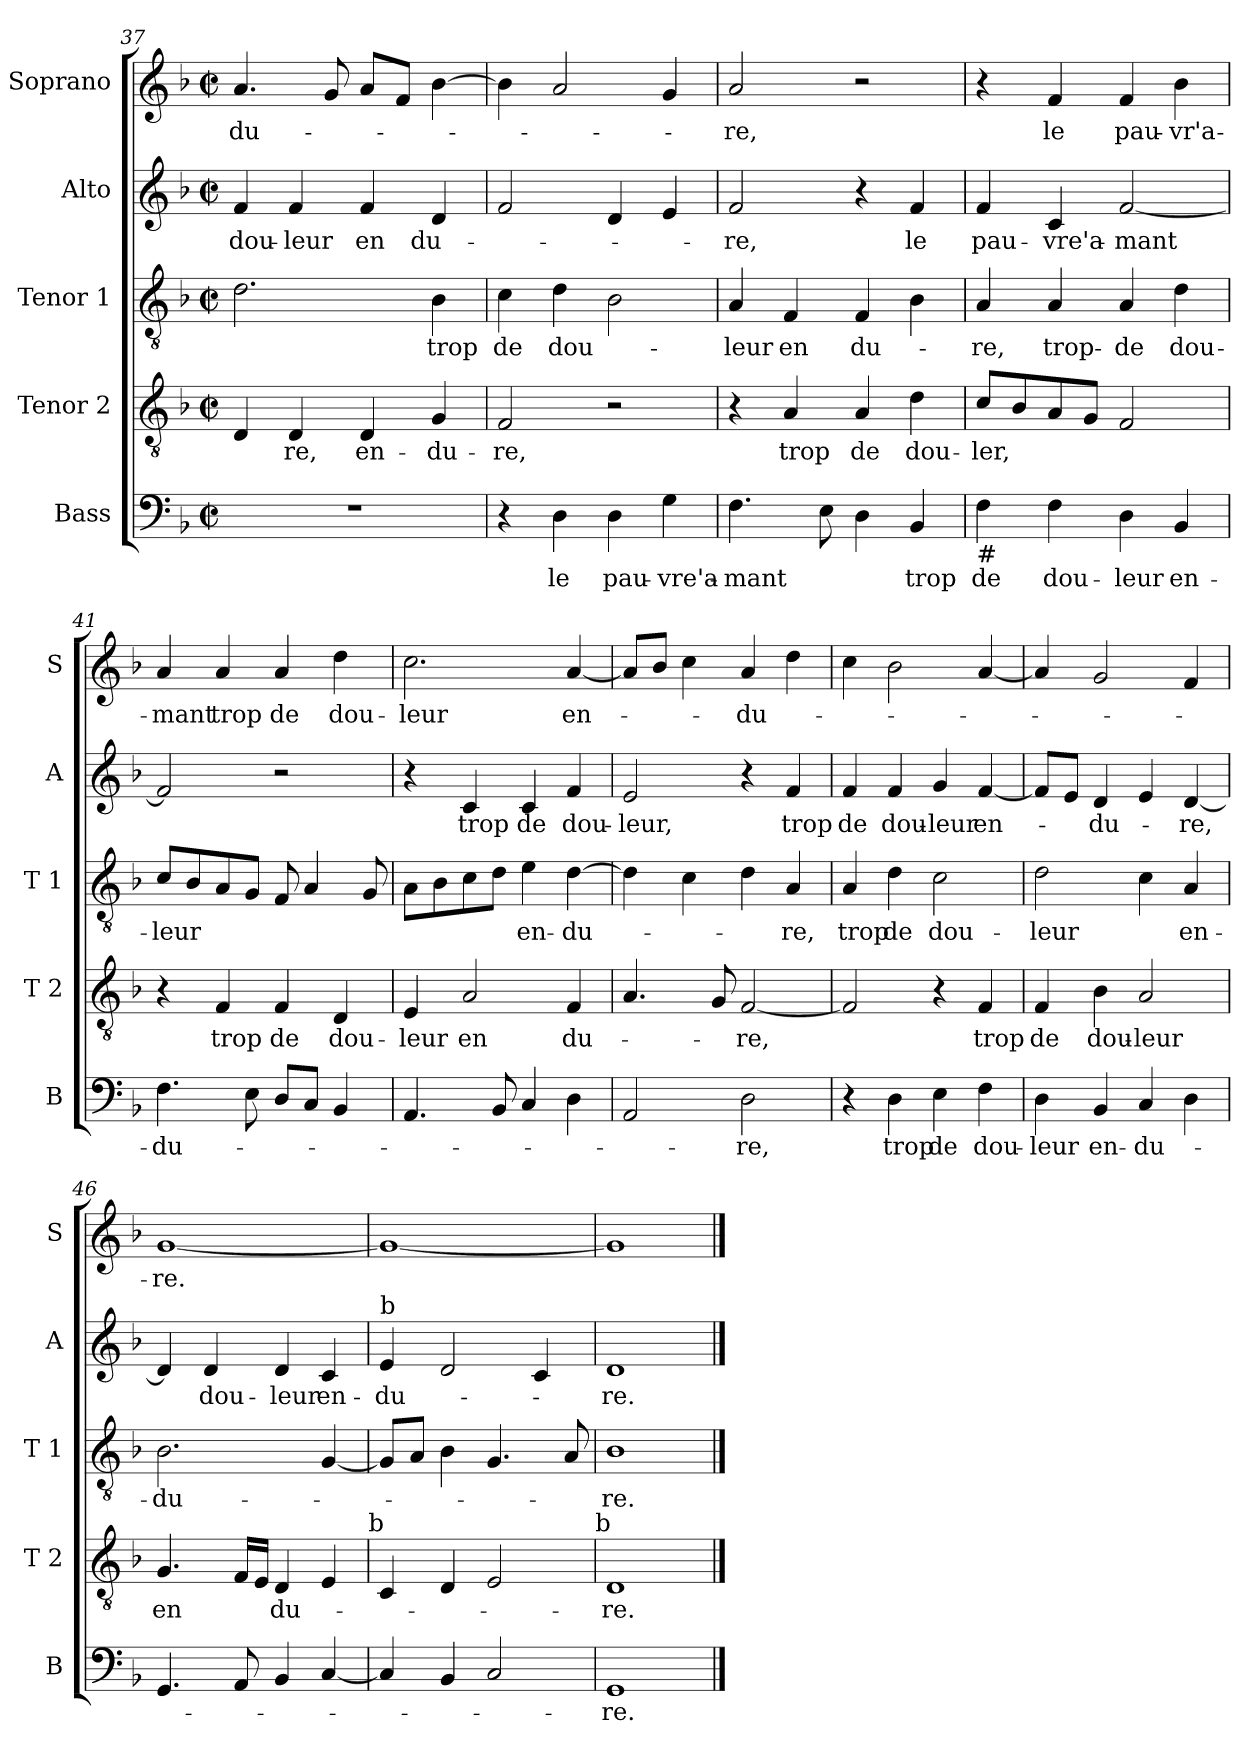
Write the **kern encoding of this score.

**kern	**text	**kern	**text	**kern	**text	**kern	**text	**kern	**text
*part5	*part5	*part4	*part4	*part3	*part3	*part2	*part2	*part1	*part1
*staff5	*staff5	*staff4	*staff4	*staff3	*staff3	*staff2	*staff2	*staff1	*staff1
*I"Bass	*	*I"Tenor 2	*	*I"Tenor 1	*	*I"Alto	*	*I"Soprano	*
*I'B	*	*I'T 2	*	*I'T 1	*	*I'A	*	*I'S	*
!!LO:LB:g=z
*clefF4	*	*clefGv2	*	*clefGv2	*	*clefG2	*	*clefG2	*
*k[b-]	*	*k[b-]	*	*k[b-]	*	*k[b-]	*	*k[b-]	*
*F:	*	*F:	*	*F:	*	*F:	*	*F:	*
*M2/2	*	*M2/2	*	*M2/2	*	*M2/2	*	*M2/2	*
*met(c|)	*	*met(c|)	*	*met(c|)	*	*met(c|)	*	*met(c|)	*
=37	=37	=37	=37	=37	=37	=37	=37	=37	=37
1r	.	4D/	.	2.d\	.	4f/	dou-	4.a/	-du-
.	.	4D/	-re,	.	.	4f/	-leur	.	.
.	.	.	.	.	.	.	.	8g/	.
.	.	4D/	en-	.	.	4f/	en	8a/L	.
.	.	.	.	.	.	.	.	8f/J	.
.	.	4G/	-du-	4B-\	trop	4d/	du-	[4b-\	.
=38	=38	=38	=38	=38	=38	=38	=38	=38	=38
4r	.	2F/	-re,	4c\	de	2f/	.	4b-\]	.
4D\	le	.	.	4d\	dou-	.	.	2a/	.
4D\	pau-	2r	.	2B-\	.	4d/	.	.	.
4G\	-vre'a-	.	.	.	.	4e/	.	4g/	.
=39	=39	=39	=39	=39	=39	=39	=39	=39	=39
4.F\	-mant	4r	.	4A/	-leur	2f/	-re,	2a/	-re,
.	.	4A/	trop	4F/	en	.	.	.	.
8E\	.	.	.	.	.	.	.	.	.
4D\	.	4A/	de	4F/	du-	4r	.	2r	.
4BB-/	trop	4d\	dou-	4B-\	.	4f/	le	.	.
=40	=40	=40	=40	=40	=40	=40	=40	=40	=40
!LO:TX:b:t=#	!	!	!	!	!	!	!	!	!
4F\	de	8c/L	-ler,	4A/	-re,	4f/	pau-	4r	.
.	.	8B-/	.	.	.	.	.	.	.
4F\	dou-	8A/	.	4A/	trop-	4c/	-vre'a-	4f/	le
.	.	8G/J	.	.	.	.	.	.	.
4D\	-leur	2F/	.	4A/	-de	[2f/	-mant	4f/	pau-
4BB-/	en-	.	.	4d\	dou-	.	.	4b-\	-vr'a-
=41	=41	=41	=41	=41	=41	=41	=41	=41	=41
4.F\	-du-	4r	.	8c/L	-leur	2f/]	.	4a/	-mant
.	.	.	.	8B-/	.	.	.	.	.
.	.	4F/	trop	8A/	.	.	.	4a/	trop
8E\	.	.	.	8G/J	.	.	.	.	.
8D/L	.	4F/	de	8F/	.	2r	.	4a/	de
8C/J	.	.	.	4A/	.	.	.	.	.
4BB-/	.	4D/	dou-	.	.	.	.	4dd\	dou-
.	.	.	.	8G/	.	.	.	.	.
=42	=42	=42	=42	=42	=42	=42	=42	=42	=42
4.AA/	.	4E/	-leur	8A\L	.	4r	.	2.cc\	-leur
.	.	.	.	8B-\	.	.	.	.	.
.	.	2A/	en	8c\	.	4c/	trop	.	.
8BB-/	.	.	.	8d\J	.	.	.	.	.
4C/	.	.	.	4e\	en-	4c/	de	.	.
4D\	.	4F/	du-	[4d\	-du-	4f/	dou-	[4a/	en-
!!LO:LB:g=z
=43	=43	=43	=43	=43	=43	=43	=43	=43	=43
2AA/	.	4.A/	.	4d\]	.	2e/	-leur,	8a/L]	.
.	.	.	.	.	.	.	.	8b-/J	.
.	.	.	.	4c\	.	.	.	4cc\	.
.	.	8G/	.	.	.	.	.	.	.
2D\	-re,	[2F/	-re,	4d\	.	4r	.	4a/	-du-
.	.	.	.	4A/	-re,	4f/	trop	4dd\	.
=44	=44	=44	=44	=44	=44	=44	=44	=44	=44
4r	.	2F/]	.	4A/	trop	4f/	de	4cc\	.
4D\	trop	.	.	4d\	de	4f/	dou-	2b-\	.
4E\	de	4r	.	2c\	dou-	4g/	-leur	.	.
4F\	dou-	4F/	trop	.	.	[4f/	en-	[4a/	.
=45	=45	=45	=45	=45	=45	=45	=45	=45	=45
4D\	-leur	4F/	de	2d\	-leur	8f/L]	.	4a/]	.
.	.	.	.	.	.	8e/J	.	.	.
4BB-/	en-	4B-\	dou-	.	.	4d/	-du-	2g/	.
4C/	-du-	2A/	-leur	4c\	.	4e/	.	.	.
4D\	.	.	.	4A/	en-	[4d/	-re,	4f/	.
=46	=46	=46	=46	=46	=46	=46	=46	=46	=46
4.GG/	.	4.G/	en	2.B-\	-du-	4d/]	.	[1g	-re.
.	.	.	.	.	.	4d/	dou-	.	.
8AA/	.	16F/LL	.	.	.	.	.	.	.
.	.	16E/JJ	.	.	.	.	.	.	.
4BB-/	.	4D/	du-	.	.	4d/	-leur	.	.
[4C/	.	4E/	.	[4G/	.	4c/	en-	.	.
!	!	!LO:TX:a:t=b	!	!	!	!	!	!	!
=47	=47	=47	=47	=47	=47	=47	=47	=47	=47
!	!	!	!	!	!	!LO:TX:a:t=b	!	!	!
4C/]	.	4C/	.	8G/L]	.	4e/	-du-	1g_	.
.	.	.	.	8A/J	.	.	.	.	.
4BB-/	.	4D/	.	4B-\	.	2d/	.	.	.
2C/	.	2E/	.	4.G/	.	.	.	.	.
.	.	.	.	.	.	4c/	.	.	.
.	.	.	.	8A/	.	.	.	.	.
!	!	!LO:TX:a:t=b	!	!	!	!	!	!	!
=48	=48	=48	=48	=48	=48	=48	=48	=48	=48
1GG	-re.	1D	-re.	1B-	-re.	1d	-re.	1g]	.
==	==	==	==	==	==	==	==	==	==
*-	*-	*-	*-	*-	*-	*-	*-	*-	*-
